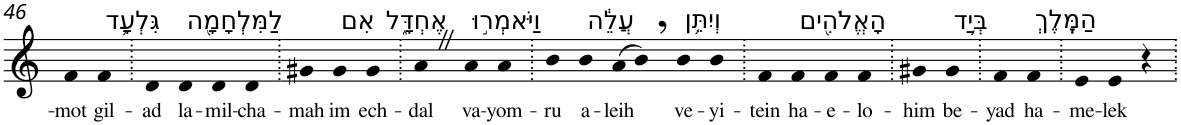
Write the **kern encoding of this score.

**kern	**text
*part1	*part1
*staff1	*staff1
*I"Piano	*
*I'Pno	*
!!LO:PB:g=z
*clefG2	*
*k[]	*
=46	=46
!	!LO:LY:b
4f	-mot
!LO:TX:a:t=גִּלְעָ֛ד	!
!	!LO:LY:b
4f	gil-
=47.	=47.
!	!LO:LY:b
4d	-ad
!LO:TX:a:t=לַמִּלְחָמָ֖ה	!
!	!LO:LY:b
4d	la-
!	!LO:LY:b
4d	-mil-
!	!LO:LY:b
4d	-cha-
=48.	=48.
!	!LO:LY:b
4g#X	-mah
!LO:TX:a:t=אִם	!
!	!LO:LY:b
4g#	im
!LO:TX:a:t=אֶחְדָּ֑ל	!
!	!LO:LY:b
4g#	ech-
=49.	=49.
!	!LO:LY:b
4aZ	-dal
!LO:TX:a:t=וַיֹּאמְר֣וּ	!
!	!LO:LY:b
4a	va-
!	!LO:LY:b
4a	-yom-
=50.	=50.
!	!LO:LY:b
4b	-ru
!LO:TX:a:t=עֲלֵ֔ה	!
!	!LO:LY:b
4b	a-
!	!LO:LY:b
(>8a	-leih
8b,)	.
!LO:TX:a:t=וְיִתֵּ֥ן	!
!	!LO:LY:b
4b	ve-
!	!LO:LY:b
4b	-yi-
=51.	=51.
!	!LO:LY:b
4f	-tein
!LO:TX:a:t=הָאֱלֹהִ֖ים	!
!	!LO:LY:b
4f	ha-
!	!LO:LY:b
4f	-e-
!	!LO:LY:b
4f	-lo-
=52.	=52.
!	!LO:LY:b
4g#X	-him
!LO:TX:a:t=בְּיַ֥ד	!
!	!LO:LY:b
4g#	be-
=53.	=53.
!	!LO:LY:b
4f	-yad
!LO:TX:a:t=הַמֶּֽלֶךְ	!
!	!LO:LY:b
4f	ha-
=54.	=54.
!	!LO:LY:b
4e	-me-
!	!LO:LY:b
4e	-lek
4r	.
=.	=.
*-	*-
